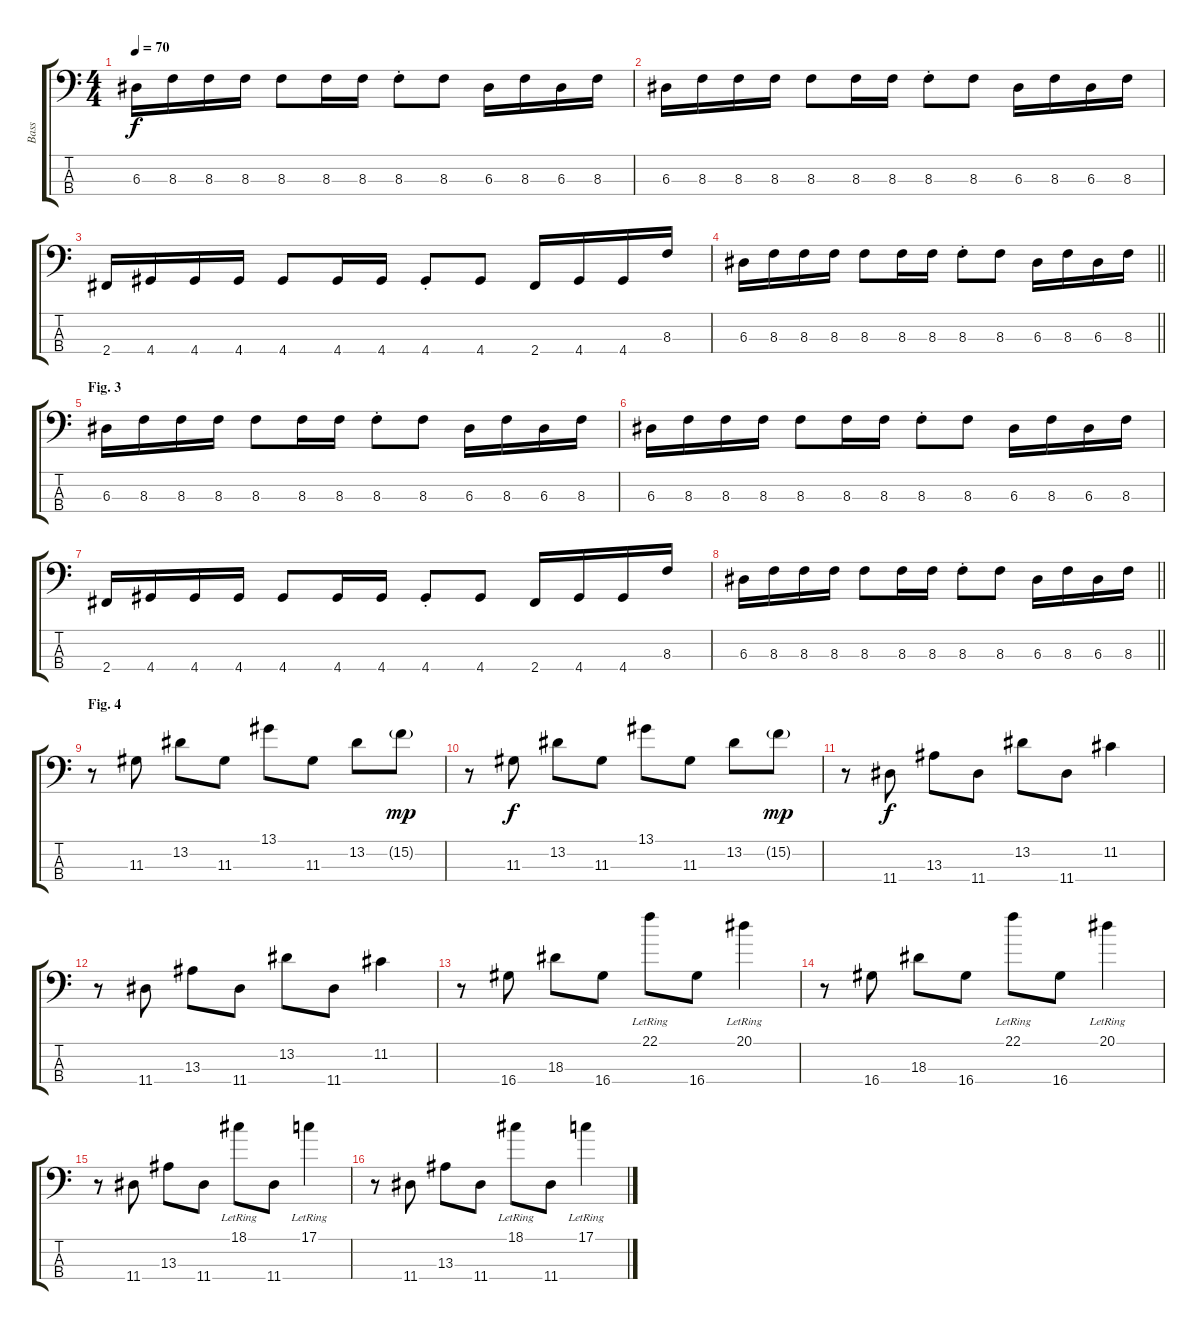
\track ("Bass" "Bass") {instrument electricbassfinger}
\staff {score tabs}
\tuning (G2 D2 A1 E1) {hide}
\ts (4 4)
\tempo 70
\clef f4
\ks c
6.3.16{dy f} 8.3.16 8.3.16 8.3.16 8.3.8 8.3.16 8.3.16 8.3{st}.8 8.3.8 6.3.16 8.3.16 6.3.16 8.3.16 |
6.3.16 8.3.16 8.3.16 8.3.16 8.3.8 8.3.16 8.3.16 8.3{st}.8 8.3.8 6.3.16 8.3.16 6.3.16 8.3.16 |
2.4.16 4.4.16 4.4.16 4.4.16 4.4.8 4.4.16 4.4.16 4.4{st}.8 4.4.8 2.4.16 4.4.16 4.4.16 8.3.16 |
\barLineRight lightlight
6.3.16 8.3.16 8.3.16 8.3.16 8.3.8 8.3.16 8.3.16 8.3{st}.8 8.3.8 6.3.16 8.3.16 6.3.16 8.3.16 |
\section ("" "Fig. 3")
6.3.16 8.3.16 8.3.16 8.3.16 8.3.8 8.3.16 8.3.16 8.3{st}.8 8.3.8 6.3.16 8.3.16 6.3.16 8.3.16 |
6.3.16 8.3.16 8.3.16 8.3.16 8.3.8 8.3.16 8.3.16 8.3{st}.8 8.3.8 6.3.16 8.3.16 6.3.16 8.3.16 |
2.4.16 4.4.16 4.4.16 4.4.16 4.4.8 4.4.16 4.4.16 4.4{st}.8 4.4.8 2.4.16 4.4.16 4.4.16 8.3.16 |
\barLineRight lightlight
6.3.16 8.3.16 8.3.16 8.3.16 8.3.8 8.3.16 8.3.16 8.3{st}.8 8.3.8 6.3.16 8.3.16 6.3.16 8.3.16 |
\section ("" "Fig. 4")
r.8 11.3.8 13.2.8 11.3.8 13.1.8 11.3.8 13.2.8 15.2{g}.8{dy mp} |
r.8 11.3.8{dy f} 13.2.8 11.3.8 13.1.8 11.3.8 13.2.8 15.2{g}.8{dy mp} |
r.8 11.4.8{dy f} 13.3.8 11.4.8 13.2.8 11.4.8 11.2.4 |
r.8 11.4.8 13.3.8 11.4.8 13.2.8 11.4.8 11.2.4 |
r.8 16.4.8 18.3.8 16.4.8 22.1{lr}.8 16.4.8 20.1{lr}.4 |
r.8 16.4.8 18.3.8 16.4.8 22.1{lr}.8 16.4.8 20.1{lr}.4 |
r.8 11.4.8 13.3.8 11.4.8 18.1{lr}.8 11.4.8 17.1{lr}.4 |
r.8 11.4.8 13.3.8 11.4.8 18.1{lr}.8 11.4.8 17.1{lr}.4
